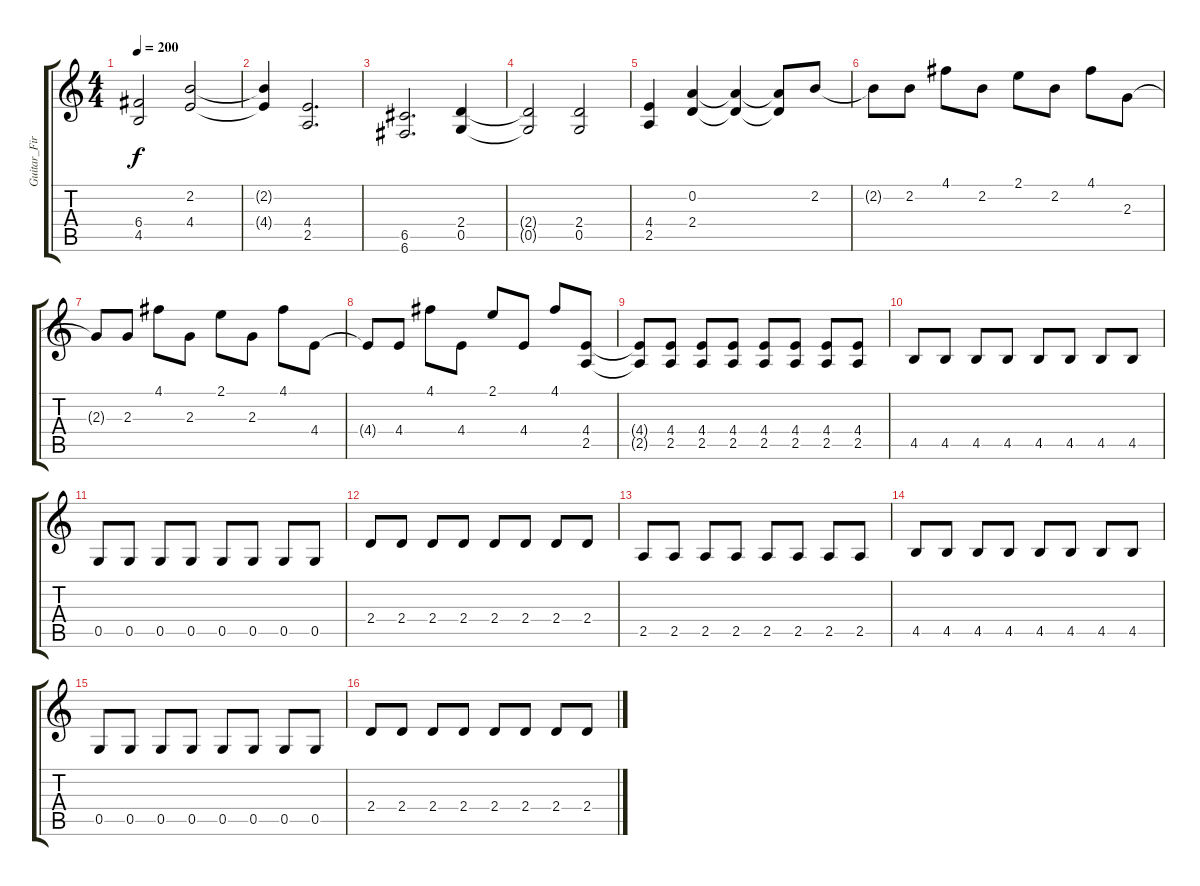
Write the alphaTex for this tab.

\track ("Guitar_First" "Guitar_Fir") {instrument distortionguitar}
\staff {score tabs}
\tuning (D4 A3 F3 C3 G2 C2) {hide}
\ts (4 4)
\tempo 200
\clef g2
\ks c
(6.4{t} 4.5{t}).2{dy f} (2.2 4.4).2 |
(2.2{t} 4.4{t}).4 (4.4 2.5).2{d} |
(6.5 6.6).2{d} (2.4 0.5).4 |
(2.4{t} 0.5{t}).2 (2.4 0.5).2 |
(4.4 2.5).4 (0.2 2.4).4 (0.2{t} 2.4{t}).4 (0.2{t} 2.4{t}).8 2.2.8 |
2.2{t}.8 2.2.8 4.1.8 2.2.8 2.1.8 2.2.8 4.1.8 2.3.8 |
2.3{t}.8 2.3.8 4.1.8 2.3.8 2.1.8 2.3.8 4.1.8 4.4.8 |
4.4{t}.8 4.4.8 4.1.8 4.4.8 2.1.8 4.4.8 4.1.8 (4.4 2.5).8 |
(4.4{t} 2.5{t}).8 (4.4 2.5).8 (4.4 2.5).8 (4.4 2.5).8 (4.4 2.5).8 (4.4 2.5).8 (4.4 2.5).8 (4.4 2.5).8 |
4.5.8 4.5.8 4.5.8 4.5.8 4.5.8 4.5.8 4.5.8 4.5.8 |
0.5.8 0.5.8 0.5.8 0.5.8 0.5.8 0.5.8 0.5.8 0.5.8 |
2.4.8 2.4.8 2.4.8 2.4.8 2.4.8 2.4.8 2.4.8 2.4.8 |
2.5.8 2.5.8 2.5.8 2.5.8 2.5.8 2.5.8 2.5.8 2.5.8 |
4.5.8 4.5.8 4.5.8 4.5.8 4.5.8 4.5.8 4.5.8 4.5.8 |
0.5.8 0.5.8 0.5.8 0.5.8 0.5.8 0.5.8 0.5.8 0.5.8 |
2.4.8 2.4.8 2.4.8 2.4.8 2.4.8 2.4.8 2.4.8 2.4.8
